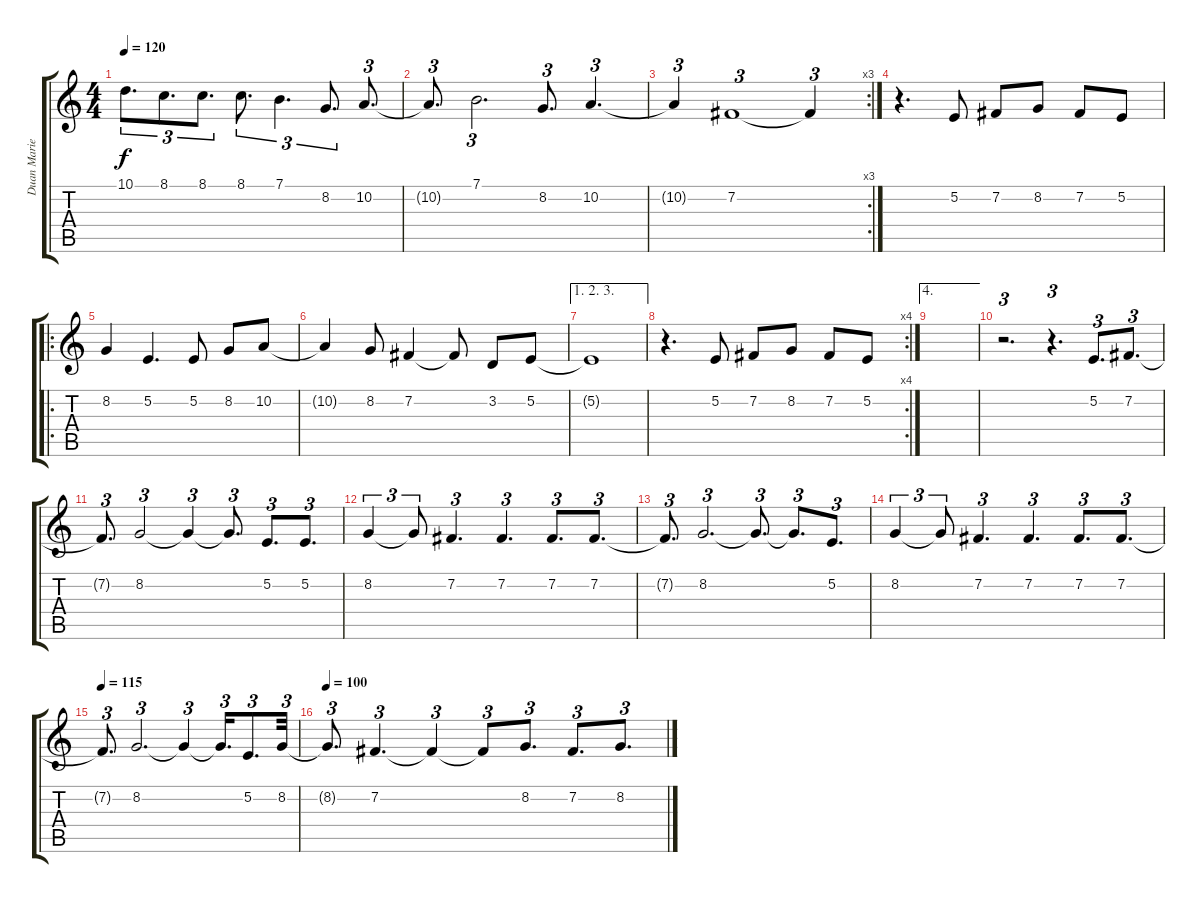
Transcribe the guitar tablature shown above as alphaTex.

\track ("Duan Marie" "Duan Marie") {solo instrument viola}
\staff {score tabs}
\tuning (E4 B3 G3 D3 A2 E2) {hide}
\ts (4 4)
\tempo 120
\clef g2
\ks c
10.1{t}.8{d tu (3 2) dy f} 8.1.8{d tu (3 2)} 8.1.8{d tu (3 2)} 8.1.8{d tu (3 2)} 7.1.4{d tu (3 2)} 8.2.8{d tu (3 2)} 10.2.8{d tu (3 2)} |
10.2{t}.8{d tu (3 2)} 7.1.2{d tu (3 2)} 8.2.8{d tu (3 2)} 10.2.4{d tu (3 2)} |
\rc 3
10.2{t}.4{tu (3 2)} 7.2.1{tu (3 2)} 7.2{t}.4{tu (3 2)} |
r.4{d} 5.2.8 7.2.8 8.2.8 7.2.8 5.2.8 |
\ro
8.2.4 5.2.4{d} 5.2.8 8.2.8 10.2.8 |
10.2{t}.4 8.2.8 7.2.4 7.2{t}.8 3.2.8 5.2.8 |
\ae (1 2 3)
5.2{t}.1 |
\rc 4
r.4{d} 5.2.8 7.2.8 8.2.8 7.2.8 5.2.8 |
\ae 4
|
r.2{d tu (3 2)} r.4{d tu (3 2)} 5.2.8{d tu (3 2)} 7.2.8{d tu (3 2)} |
7.2{t}.8{d tu (3 2)} 8.2.2{tu (3 2)} 8.2{t}.4{tu (3 2)} 8.2{t}.8{d tu (3 2)} 5.2.8{d tu (3 2)} 5.2.8{d tu (3 2)} |
8.2.4{tu (3 2)} 8.2{t}.8{tu (3 2)} 7.2.4{d tu (3 2)} 7.2.4{d tu (3 2)} 7.2.8{d tu (3 2)} 7.2.8{d tu (3 2)} |
7.2{t}.8{d tu (3 2)} 8.2.2{d tu (3 2)} 8.2{t}.8{d tu (3 2)} 8.2{t}.8{d tu (3 2)} 5.2.8{d tu (3 2)} |
8.2.4{tu (3 2)} 8.2{t}.8{tu (3 2)} 7.2.4{d tu (3 2)} 7.2.4{d tu (3 2)} 7.2.8{d tu (3 2)} 7.2.8{d tu (3 2)} |
\tempo 115
7.2{t}.8{d tu (3 2)} 8.2.2{d tu (3 2)} 8.2{t}.4{tu (3 2)} 8.2{t}.16{d tu (3 2)} 5.2.8{d tu (3 2)} 8.2.32{tu (3 2)} |
\tempo 100
8.2{t}.8{d tu (3 2)} 7.2.4{d tu (3 2)} 7.2{t}.4{tu (3 2)} 7.2{t}.8{tu (3 2)} 8.2.8{d tu (3 2)} 7.2.8{d tu (3 2)} 8.2.8{d tu (3 2)}
